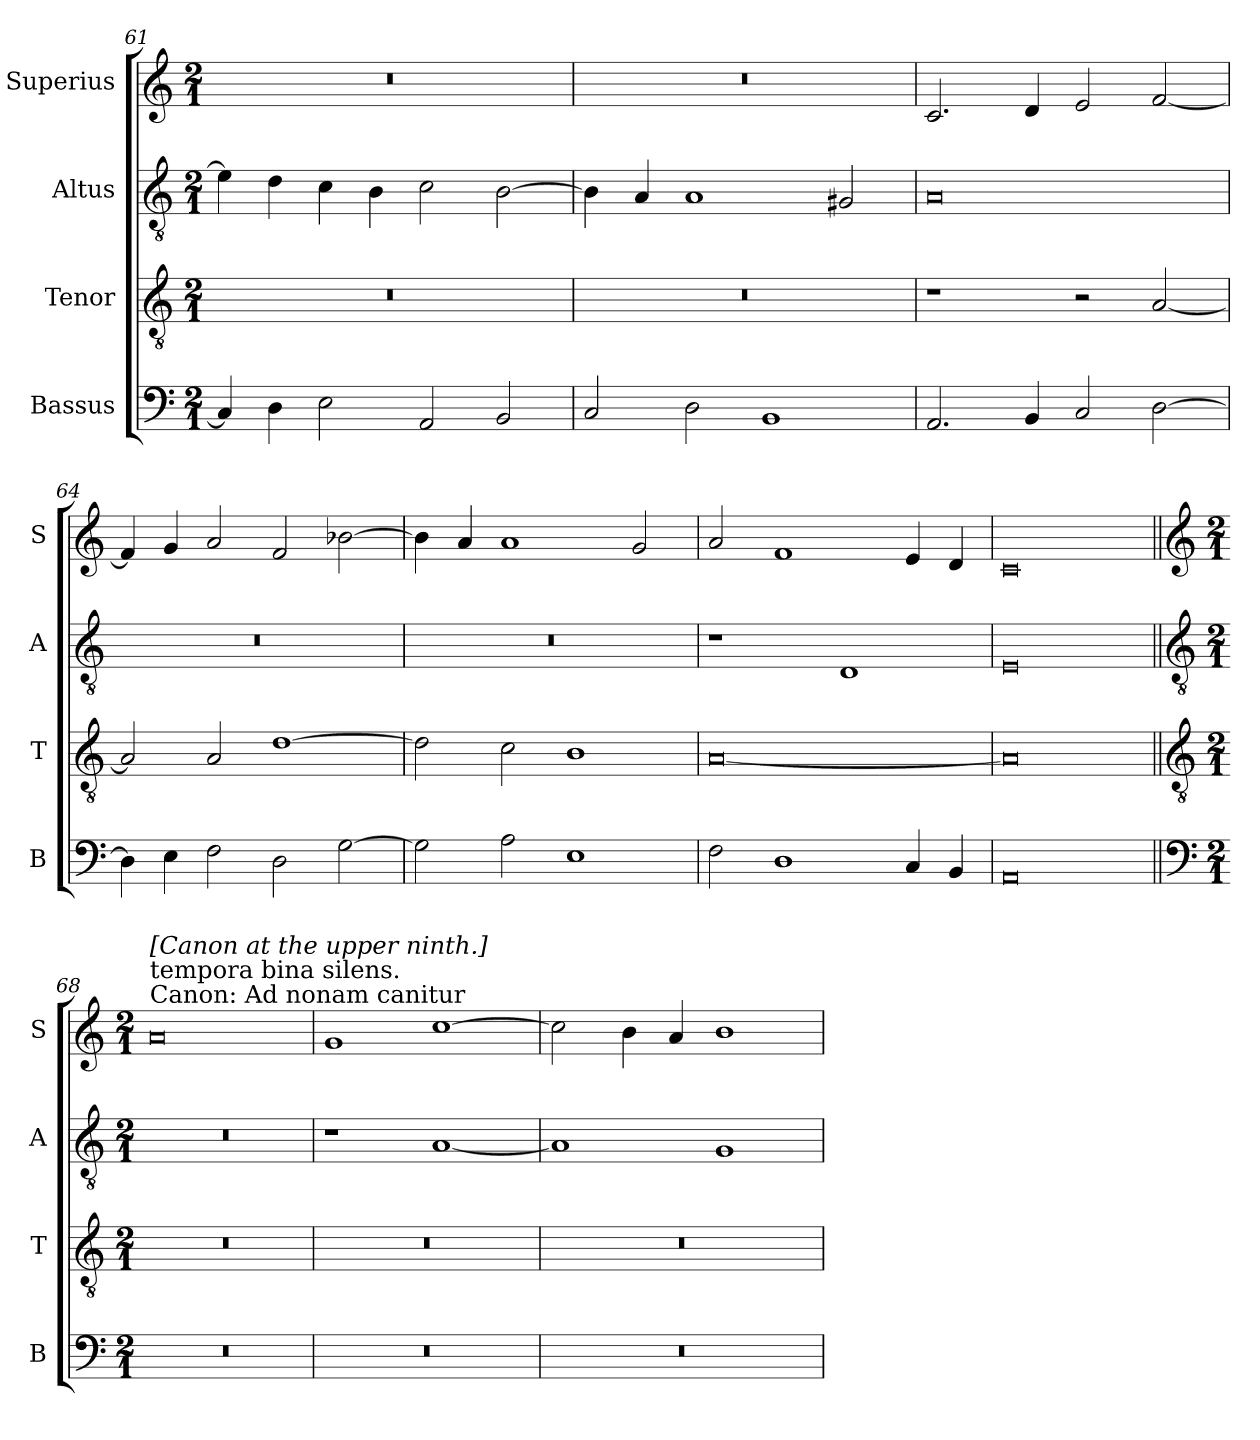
**kern	**kern	**kern	**kern
*part4	*part3	*part2	*part1
*staff4	*staff3	*staff2	*staff1
*I"Bassus	*I"Tenor	*I"Altus	*I"Superius
*I'B	*I'T	*I'A	*I'S
*clefF4	*clefGv2	*clefGv2	*clefG2
*k[]	*k[]	*k[]	*k[]
*M2/1	*M2/1	*M2/1	*M2/1
=61	=61	=61	=61
4C/]	0r	4e\]	0r
4D\	.	4d\	.
2E\	.	4c\	.
.	.	4B\	.
2AA/	.	2c\	.
2BB/	.	[2B\	.
=62	=62	=62	=62
2C/	0r	4B\]	0r
.	.	4A/	.
2D\	.	1A	.
1BB	.	.	.
.	.	2G#X/	.
=63	=63	=63	=63
2.AA/	1r	0A	2.c/
4BB/	.	.	4d/
2C/	2r	.	2e/
[2D\	[2A/	.	[2f/
=64	=64	=64	=64
4D\]	2A/]	0r	4f/]
4E\	.	.	4g/
2F\	2A/	.	2a/
2D\	[1d	.	2f/
[2G\	.	.	[2b-X\
=65	=65	=65	=65
2G\]	2d\]	0r	4b-\]
.	.	.	4a/
2A\	2c\	.	1a
1E	1B	.	.
.	.	.	2g/
=66	=66	=66	=66
2F\	[0A	1r	2a/
1D	.	.	1f
.	.	1D	.
4C/	.	.	4e/
4BB/	.	.	4d/
=67	=67	=67	=67
0AA	0A]	0E	0c
!!LO:LB:g=z
=68||	=68||	=68||	=68||
*clefF4	*clefGv2	*clefGv2	*clefG2
*k[]	*k[]	*k[]	*k[]
*M2/1	*M2/1	*M2/1	*M2/1
!	!	!	!LO:TX:a:t=Canon&colon; Ad nonam canitur
!	!	!	!LO:TX:a:t=tempora bina silens.
!	!	!	!LO:TX:a:t=[Canon at the upper ninth.]
0r	0r	0r	0a
=69	=69	=69	=69
0r	0r	1r	1g
.	.	[1A	[1cc
=70	=70	=70	=70
0r	0r	1A]	2cc\]
.	.	.	4b\
.	.	.	4a/
.	.	1G	1b
=	=	=	=
*-	*-	*-	*-
